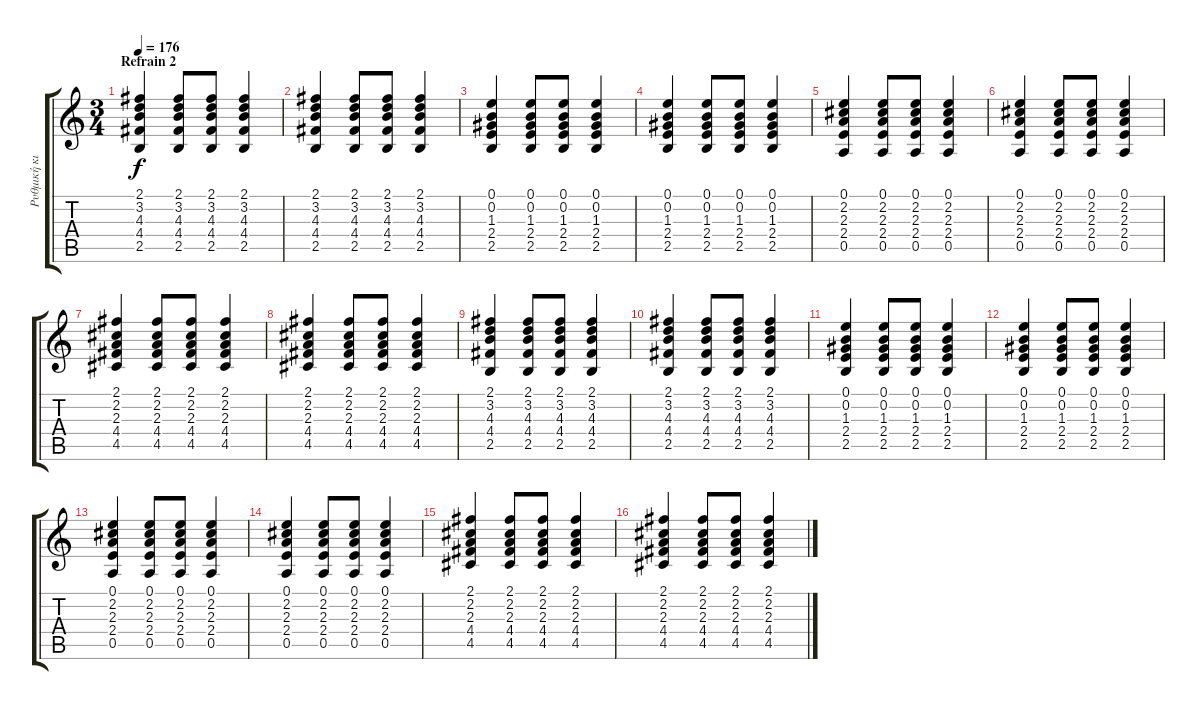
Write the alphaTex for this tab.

\track ("Ρυθμική κιθάρα" "Ρυθμική κι") {instrument acousticguitarsteel}
\staff {score tabs}
\tuning (E4 B3 G3 D3 A2 E2) {hide}
\ts (3 4)
\section ("" "Refrain 2")
\tempo 176
\clef g2
\ks c
(2.1 3.2 4.3 4.4 2.5).4{dy f volume 9} (2.1 3.2 4.3 4.4 2.5).8 (2.1 3.2 4.3 4.4 2.5).8 (2.1 3.2 4.3 4.4 2.5).4 |
(2.1 3.2 4.3 4.4 2.5).4 (2.1 3.2 4.3 4.4 2.5).8 (2.1 3.2 4.3 4.4 2.5).8 (2.1 3.2 4.3 4.4 2.5).4 |
(0.1 0.2 1.3 2.4 2.5).4 (0.1 0.2 1.3 2.4 2.5).8 (0.1 0.2 1.3 2.4 2.5).8 (0.1 0.2 1.3 2.4 2.5).4 |
(0.1 0.2 1.3 2.4 2.5).4 (0.1 0.2 1.3 2.4 2.5).8 (0.1 0.2 1.3 2.4 2.5).8 (0.1 0.2 1.3 2.4 2.5).4 |
(0.1 2.2 2.3 2.4 0.5).4 (0.1 2.2 2.3 2.4 0.5).8 (0.1 2.2 2.3 2.4 0.5).8 (0.1 2.2 2.3 2.4 0.5).4 |
(0.1 2.2 2.3 2.4 0.5).4 (0.1 2.2 2.3 2.4 0.5).8 (0.1 2.2 2.3 2.4 0.5).8 (0.1 2.2 2.3 2.4 0.5).4 |
(2.1 2.2 2.3 4.4 4.5).4 (2.1 2.2 2.3 4.4 4.5).8 (2.1 2.2 2.3 4.4 4.5).8 (2.1 2.2 2.3 4.4 4.5).4 |
(2.1 2.2 2.3 4.4 4.5).4 (2.1 2.2 2.3 4.4 4.5).8 (2.1 2.2 2.3 4.4 4.5).8 (2.1 2.2 2.3 4.4 4.5).4 |
(2.1 3.2 4.3 4.4 2.5).4 (2.1 3.2 4.3 4.4 2.5).8 (2.1 3.2 4.3 4.4 2.5).8 (2.1 3.2 4.3 4.4 2.5).4 |
(2.1 3.2 4.3 4.4 2.5).4 (2.1 3.2 4.3 4.4 2.5).8 (2.1 3.2 4.3 4.4 2.5).8 (2.1 3.2 4.3 4.4 2.5).4 |
(0.1 0.2 1.3 2.4 2.5).4 (0.1 0.2 1.3 2.4 2.5).8 (0.1 0.2 1.3 2.4 2.5).8 (0.1 0.2 1.3 2.4 2.5).4 |
(0.1 0.2 1.3 2.4 2.5).4 (0.1 0.2 1.3 2.4 2.5).8 (0.1 0.2 1.3 2.4 2.5).8 (0.1 0.2 1.3 2.4 2.5).4 |
(0.1 2.2 2.3 2.4 0.5).4 (0.1 2.2 2.3 2.4 0.5).8 (0.1 2.2 2.3 2.4 0.5).8 (0.1 2.2 2.3 2.4 0.5).4 |
(0.1 2.2 2.3 2.4 0.5).4 (0.1 2.2 2.3 2.4 0.5).8 (0.1 2.2 2.3 2.4 0.5).8 (0.1 2.2 2.3 2.4 0.5).4 |
(2.1 2.2 2.3 4.4 4.5).4 (2.1 2.2 2.3 4.4 4.5).8 (2.1 2.2 2.3 4.4 4.5).8 (2.1 2.2 2.3 4.4 4.5).4 |
(2.1 2.2 2.3 4.4 4.5).4 (2.1 2.2 2.3 4.4 4.5).8 (2.1 2.2 2.3 4.4 4.5).8 (2.1 2.2 2.3 4.4 4.5).4
